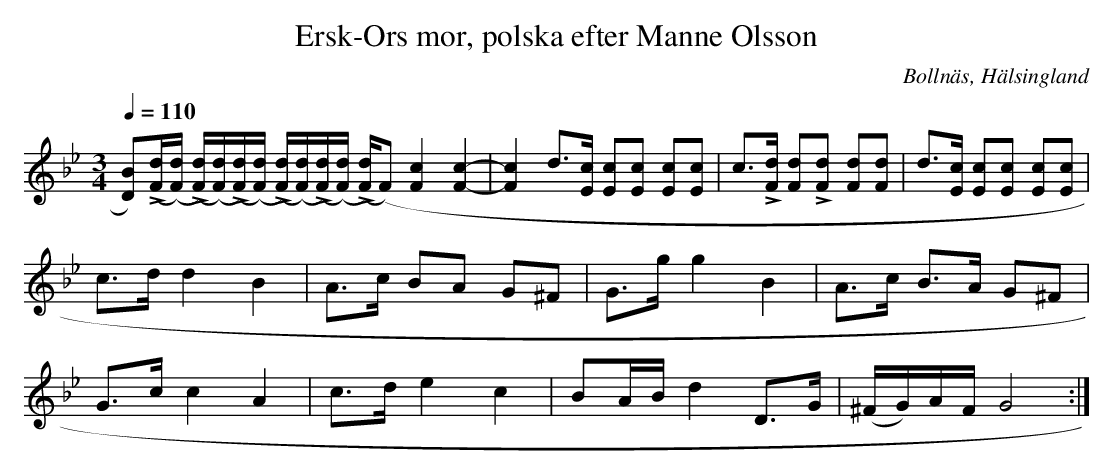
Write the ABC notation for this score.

X:1
T: Ersk-Ors mor, polska efter Manne Olsson
O:Bollnäs, Hälsingland
M:3/4
L:1/8
Q:1/4=110
K:Gm
[D B])(L[F/d/]([F/d/]) (L[F/d/])([F/d/])(L[F/d/])([F/d/]) (L[F/d/])([F/d/])(L[F/d/])([F/d/]) (L[F/d/])(F)[F2 c2][F2 c2]-|[F2 c2] d>[Ec] [Ec][Ec] [Ec][Ec] | \
c>L[Fd] [Fd]L[Fd] [Fd][Fd] | d>[Ec] [Ec][Ec] [Ec][Ec] |
c>d    d2       B2           | A>c    BA       G^F       | G>g    g2 B2     | A>c         B>A G^F  |
G>c    c2       A2           | c>d    e2       c2        | BA/B/  d2 D>G   | (^F/G/)A/F/ G4      :|
